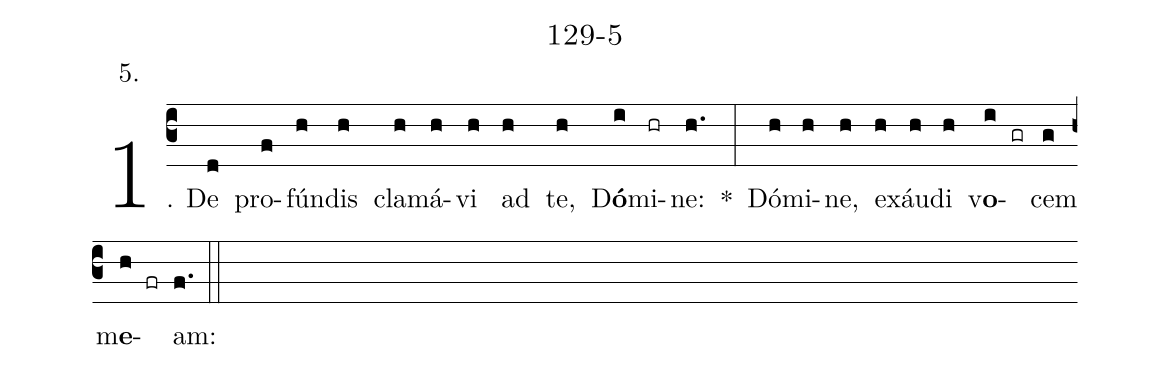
name: 129-5;
annotation: 5.;
%%
(c3)1. De(d) pro(f)fún(h)dis(h) cla(h)má(h)vi(h) ad(h) te,(h) D<b>ó</b>(i)mi(hr)ne:(h.) *(:) Dó(h)mi(h)ne,(h) ex(h)áu(h)di(h) v<b>o</b>(i gr)cem(g) m<b>e</b>(h fr)am:(f.) (::)
